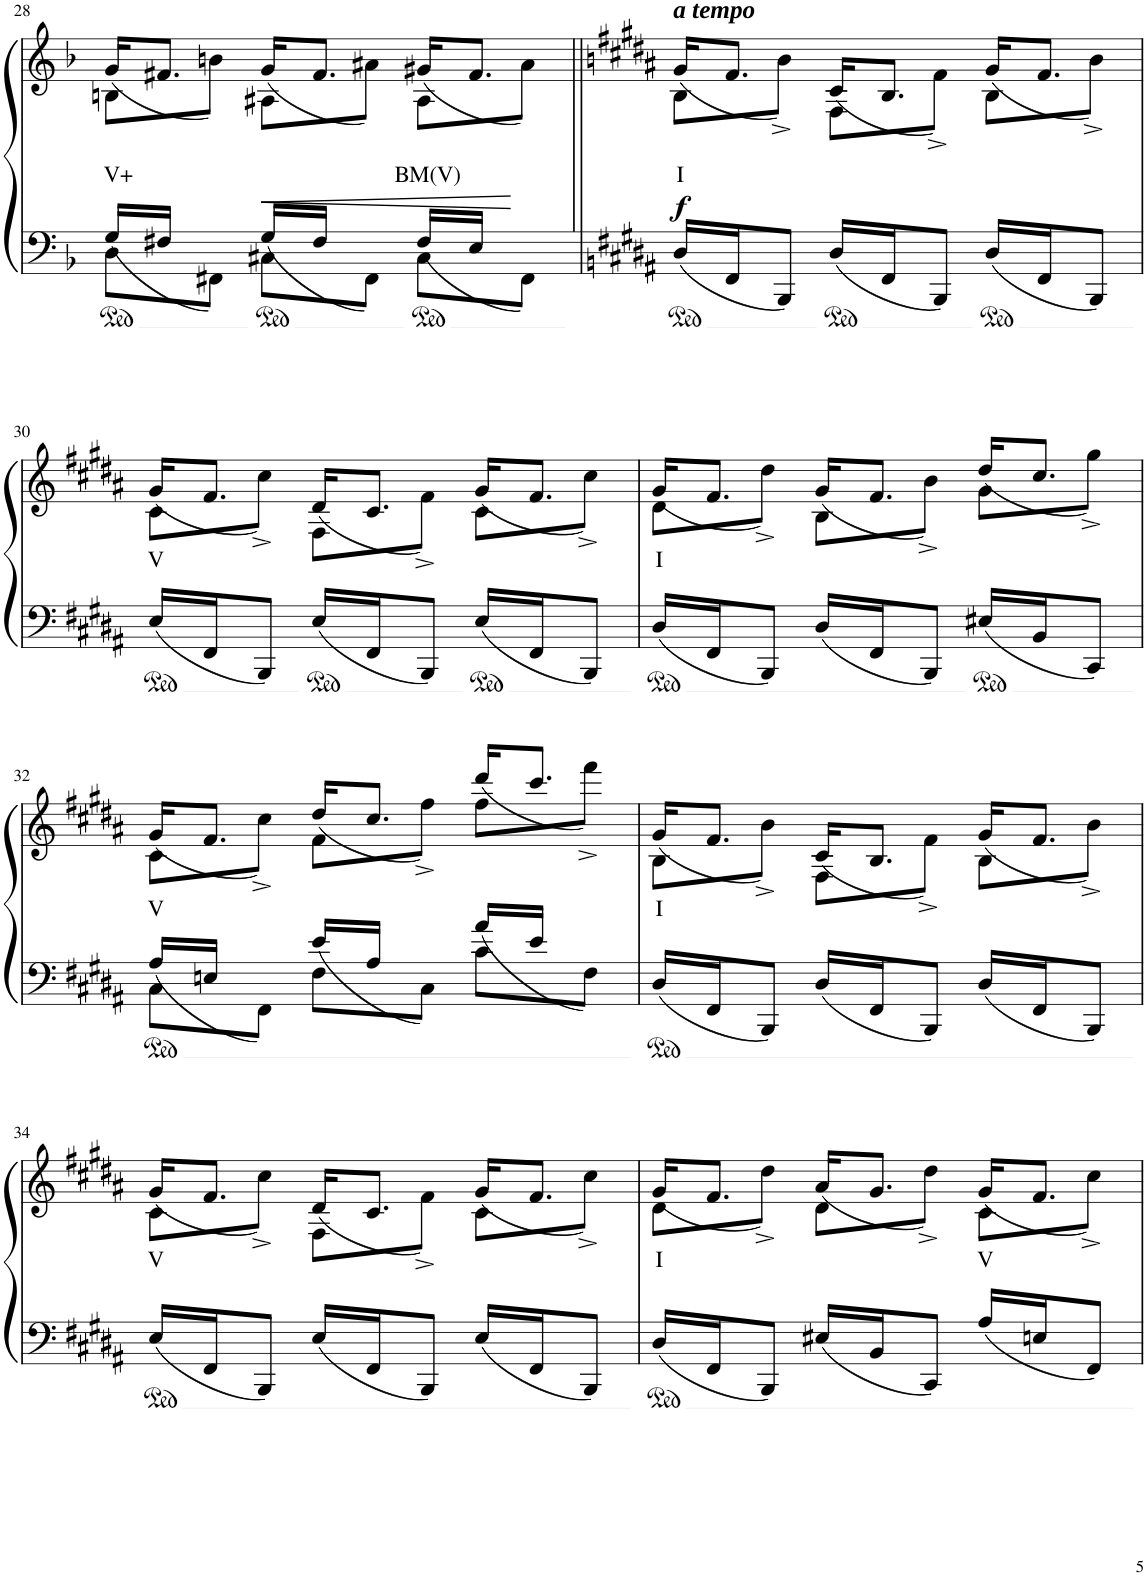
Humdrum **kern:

**kern	**kern	**text	**dynam
*part1	*part1	*part1	*part1
*staff2	*staff1	*staff1	*staff1/2
*I"Piano	*	*	*
*I'Pno	*	*	*
!!LO:PB:g=z
*clefF4	*clefG2	*	*
*k[b-]	*k[b-]	*	*
*M3/4	*M3/4	*	*
=28	=28	=28	=28
*^	*^	*	*
!	!	!	!	!LO:LY:b	!
16G/LL	8D\L	(16g/KL	8Bn\L	V+	.
16F#X/JJ	.	8.f#X/J	.	.	.
8ryy	8FF#X\J	.	8bn\J)	.	.
!	!	!	!	!	!LO:HP:b
16G/LL	8C#X\L	(16g/KL	8A#X\L	.	<
16F#/JJ	.	8.f#/J	.	.	.
8ryy	8FF#\J	.	8a#X\J)	.	.
!	!	!	!	!LO:LY:b	!
16F#/LL	8C#\L	(16g#X/KL	8A#\L	BM(V)	.
16E/JJ	.	8.f#/J	.	.	.
8ryy	8FF#\J	.	8a#\J)	.	[
*v	*v	*	*	*	*
=29||	=29||	=29||	=29||	=29||
*k[f#c#g#d#a#]	*k[f#c#g#d#a#]	*	*	*
*^	*	*	*	*
!	!	!LO:TX:a:Bi:t=a tempo	!	!	!
!	!	!	!	!LO:LY:b	!LO:DY:b
*v	*v	*	*	*	*
16D#/LL	(16g#/KL	8B\L	I	f
16FF#/J	8.f#/J	.	.	.
8BBB/J	.	8b^\J)	.	.
16D#/LL	(16c#/KL	8F#\L	.	.
16FF#/J	8.B/J	.	.	.
8BBB/J	.	8f#^\J)	.	.
16D#/LL	(16g#/KL	8B\L	.	.
16FF#/J	8.f#/J	.	.	.
8BBB/J	.	8b^\J)	.	.
!!LO:LB:g=z	!!
=30	=30	=30	=30	=30
!	!	!	!LO:LY:b	!
16E/LL	(16g#/KL	8c#\L	V	.
16FF#/J	8.f#/J	.	.	.
8BBB/J	.	8cc#^\J)	.	.
16E/LL	(16d#/KL	8F#\L	.	.
16FF#/J	8.c#/J	.	.	.
8BBB/J	.	8f#^\J)	.	.
16E/LL	(16g#/KL	8c#\L	.	.
16FF#/J	8.f#/J	.	.	.
8BBB/J	.	8cc#^\J)	.	.
=31	=31	=31	=31	=31
!	!	!	!LO:LY:b	!
16D#/LL	(16g#/KL	8d#\L	I	.
16FF#/J	8.f#/J	.	.	.
8BBB/J	.	8dd#^\J)	.	.
16D#/LL	(16g#/KL	8B\L	.	.
16FF#/J	8.f#/J	.	.	.
8BBB/J	.	8b^\J)	.	.
16E#X/LL	(16dd#/KL	8g#\L	.	.
16BB/J	8.cc#/J	.	.	.
8CC#/J	.	8gg#^\J)	.	.
!!LO:LB:g=z	!!
=32	=32	=32	=32	=32
*^	*	*	*	*
!	!	!	!	!LO:LY:b	!
16A#/LL	8C#\L	(16g#/KL	8c#\L	V	.
16En/JJ	.	8.f#/J	.	.	.
8ryy	8FF#\J	.	8cc#^\J)	.	.
16e/LL	8F#\L	(16dd#/KL	8f#\L	.	.
16A#/JJ	.	8.cc#/J	.	.	.
8ryy	8C#\J	.	8ff#^\J)	.	.
16a#/LL	8c#\L	(16ddd#/KL	8ff#\L	.	.
16e/JJ	.	8.ccc#/J	.	.	.
8ryy	8F#\J	.	8fff#^\J)	.	.
=33	=33	=33	=33	=33	=33
!	!	!	!	!LO:LY:b	!
*v	*v	*	*	*	*
16D#/LL	(16g#/KL	8B\L	I	.
16FF#/J	8.f#/J	.	.	.
8BBB/J	.	8b^\J)	.	.
16D#/LL	(16c#/KL	8F#\L	.	.
16FF#/J	8.B/J	.	.	.
8BBB/J	.	8f#^\J)	.	.
16D#/LL	(16g#/KL	8B\L	.	.
16FF#/J	8.f#/J	.	.	.
8BBB/J	.	8b^\J)	.	.
!!LO:LB:g=z	!!
=34	=34	=34	=34	=34
!	!	!	!LO:LY:b	!
16E/LL	(16g#/KL	8c#\L	V	.
16FF#/J	8.f#/J	.	.	.
8BBB/J	.	8cc#^\J)	.	.
16E/LL	(16d#/KL	8F#\L	.	.
16FF#/J	8.c#/J	.	.	.
8BBB/J	.	8f#^\J)	.	.
16E/LL	(16g#/KL	8c#\L	.	.
16FF#/J	8.f#/J	.	.	.
8BBB/J	.	8cc#^\J)	.	.
=35	=35	=35	=35	=35
!	!	!	!LO:LY:b	!
16D#/LL	(16g#/KL	8d#\L	I	.
16FF#/J	8.f#/J	.	.	.
8BBB/J	.	8dd#^\J)	.	.
16E#X/LL	(16a#/KL	8d#\L	.	.
16BB/J	8.g#/J	.	.	.
8CC#/J	.	8dd#^\J)	.	.
!	!	!	!LO:LY:b	!
16A#/LL	(16g#/KL	8c#\L	V	.
16En/J	8.f#/J	.	.	.
8FF#/J	.	8cc#^\J)	.	.
*	*v	*v	*	*
=	=	=	=
*-	*-	*-	*-
